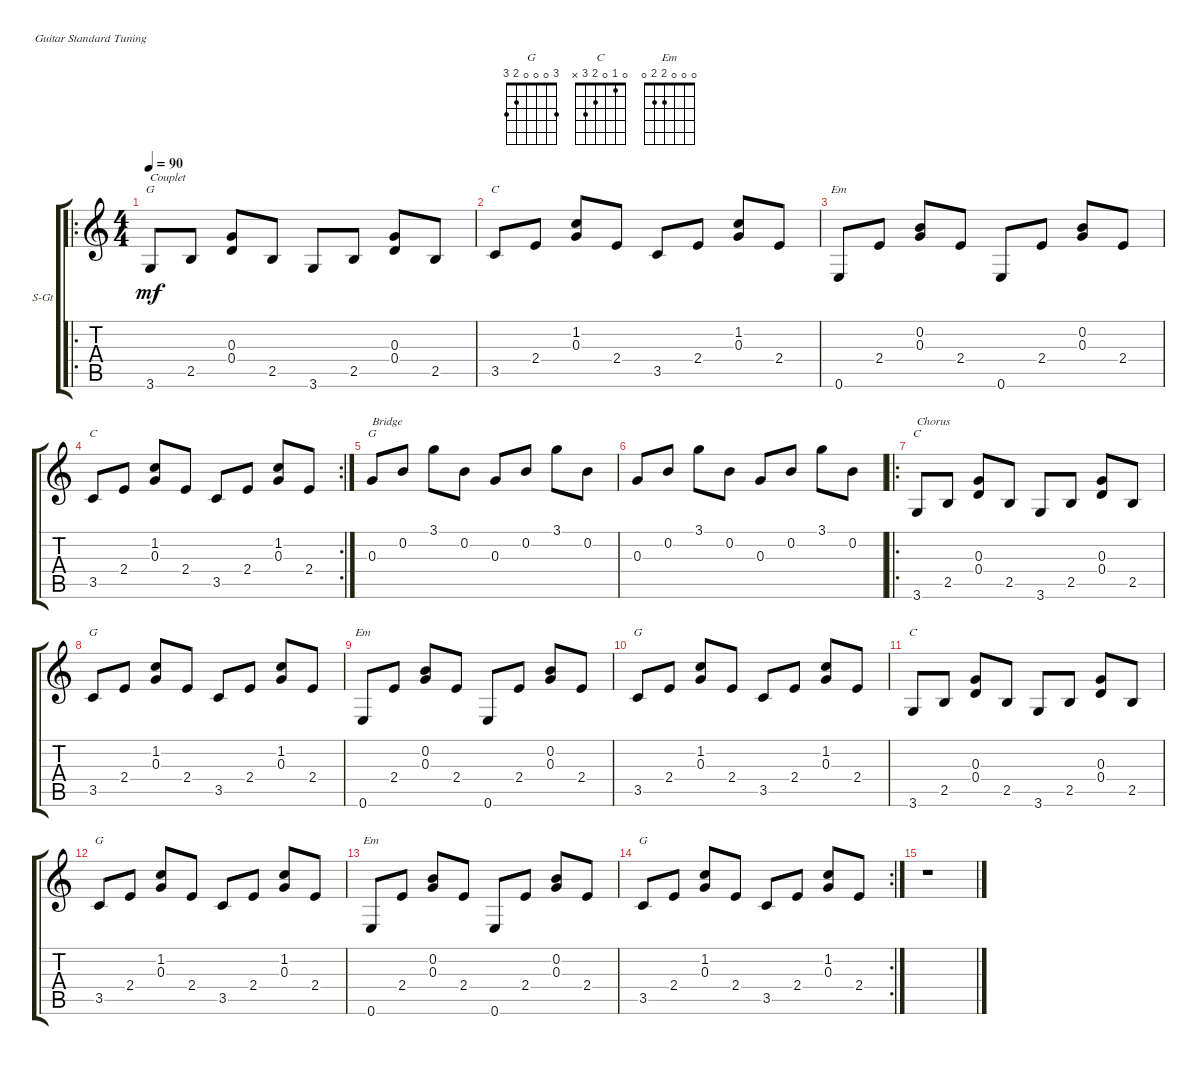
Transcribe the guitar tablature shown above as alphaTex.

\defaultSystemsLayout 4
\bracketExtendMode groupsimilarinstruments
\firstSystemTrackNameOrientation horizontal
\otherSystemsTrackNameOrientation horizontal
\track ("Guitar" "S-Gt") {instrument acousticguitarsteel}
\staff {score tabs}
\tuning (E4 B3 G3 D3 A2 E2)
\chord ("G" 3 0 0 0 2 3)
\chord ("C" 0 1 0 2 3 x)
\chord ("Em" 0 0 0 2 2 0)
\ro
\ts (4 4)
\tempo 90
\clef g2
\ks c
3.6.8{ch "G" txt "Сouplet" dy mf instrument acousticguitarsteel} 2.5.8 (0.3 0.4).8 2.5.8 3.6.8 2.5.8 (0.3 0.4).8 2.5.8 |
3.5.8{ch "C"} 2.4.8 (0.3 1.2).8 2.4.8 3.5.8 2.4.8 (0.3 1.2).8 2.4.8 |
0.6.8{ch "Em"} 2.4.8 (0.3 0.2).8 2.4.8 0.6.8 2.4.8 (0.3 0.2).8 2.4.8 |
\rc 2
3.5.8{ch "C"} 2.4.8 (0.3 1.2).8 2.4.8 3.5.8 2.4.8 (0.3 1.2).8 2.4.8 |
0.3.8{ch "G" txt "Bridge"} 0.2.8 3.1.8 0.2.8 0.3.8 0.2.8 3.1.8 0.2.8 |
0.3.8 0.2.8 3.1.8 0.2.8 0.3.8 0.2.8 3.1.8 0.2.8 |
\ro
3.6.8{ch "C" txt "Chorus"} 2.5.8 (0.3 0.4).8 2.5.8 3.6.8 2.5.8 (0.3 0.4).8 2.5.8 |
3.5.8{ch "G"} 2.4.8 (0.3 1.2).8 2.4.8 3.5.8 2.4.8 (0.3 1.2).8 2.4.8 |
0.6.8{ch "Em"} 2.4.8 (0.3 0.2).8 2.4.8 0.6.8 2.4.8 (0.3 0.2).8 2.4.8 |
3.5.8{ch "G"} 2.4.8 (0.3 1.2).8 2.4.8 3.5.8 2.4.8 (0.3 1.2).8 2.4.8 |
3.6.8{ch "C"} 2.5.8 (0.3 0.4).8 2.5.8 3.6.8 2.5.8 (0.3 0.4).8 2.5.8 |
3.5.8{ch "G"} 2.4.8 (0.3 1.2).8 2.4.8 3.5.8 2.4.8 (0.3 1.2).8 2.4.8 |
0.6.8{ch "Em"} 2.4.8 (0.3 0.2).8 2.4.8 0.6.8 2.4.8 (0.3 0.2).8 2.4.8 |
\rc 2
3.5.8{ch "G"} 2.4.8 (0.3 1.2).8 2.4.8 3.5.8 2.4.8 (0.3 1.2).8 2.4.8 |
r.1
